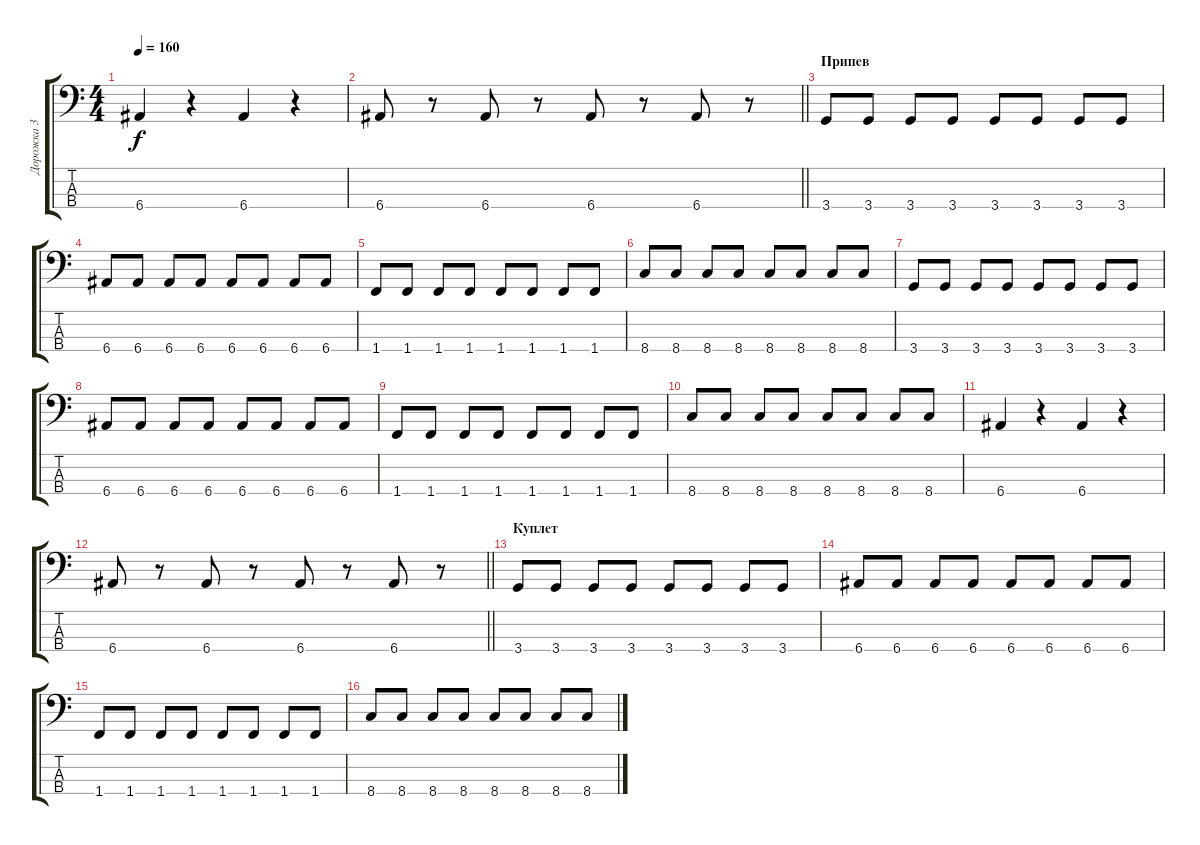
\track ("Дорожка 3" "Дорожка 3") {instrument electricbassfinger}
\staff {score tabs}
\tuning (G2 D2 A1 E1) {hide}
\ts (4 4)
\tempo 160
\clef f4
\ks c
6.4.4{dy f} r.4 6.4.4 r.4 |
\barLineRight lightlight
6.4.8 r.8 6.4.8 r.8 6.4.8 r.8 6.4.8 r.8 |
\section ("" "Припев")
3.4.8 3.4.8 3.4.8 3.4.8 3.4.8 3.4.8 3.4.8 3.4.8 |
6.4.8 6.4.8 6.4.8 6.4.8 6.4.8 6.4.8 6.4.8 6.4.8 |
1.4.8 1.4.8 1.4.8 1.4.8 1.4.8 1.4.8 1.4.8 1.4.8 |
8.4.8 8.4.8 8.4.8 8.4.8 8.4.8 8.4.8 8.4.8 8.4.8 |
3.4.8 3.4.8 3.4.8 3.4.8 3.4.8 3.4.8 3.4.8 3.4.8 |
6.4.8 6.4.8 6.4.8 6.4.8 6.4.8 6.4.8 6.4.8 6.4.8 |
1.4.8 1.4.8 1.4.8 1.4.8 1.4.8 1.4.8 1.4.8 1.4.8 |
8.4.8 8.4.8 8.4.8 8.4.8 8.4.8 8.4.8 8.4.8 8.4.8 |
6.4.4 r.4 6.4.4 r.4 |
\barLineRight lightlight
6.4.8 r.8 6.4.8 r.8 6.4.8 r.8 6.4.8 r.8 |
\section ("" "Куплет")
3.4.8 3.4.8 3.4.8 3.4.8 3.4.8 3.4.8 3.4.8 3.4.8 |
6.4.8 6.4.8 6.4.8 6.4.8 6.4.8 6.4.8 6.4.8 6.4.8 |
1.4.8 1.4.8 1.4.8 1.4.8 1.4.8 1.4.8 1.4.8 1.4.8 |
8.4.8 8.4.8 8.4.8 8.4.8 8.4.8 8.4.8 8.4.8 8.4.8
